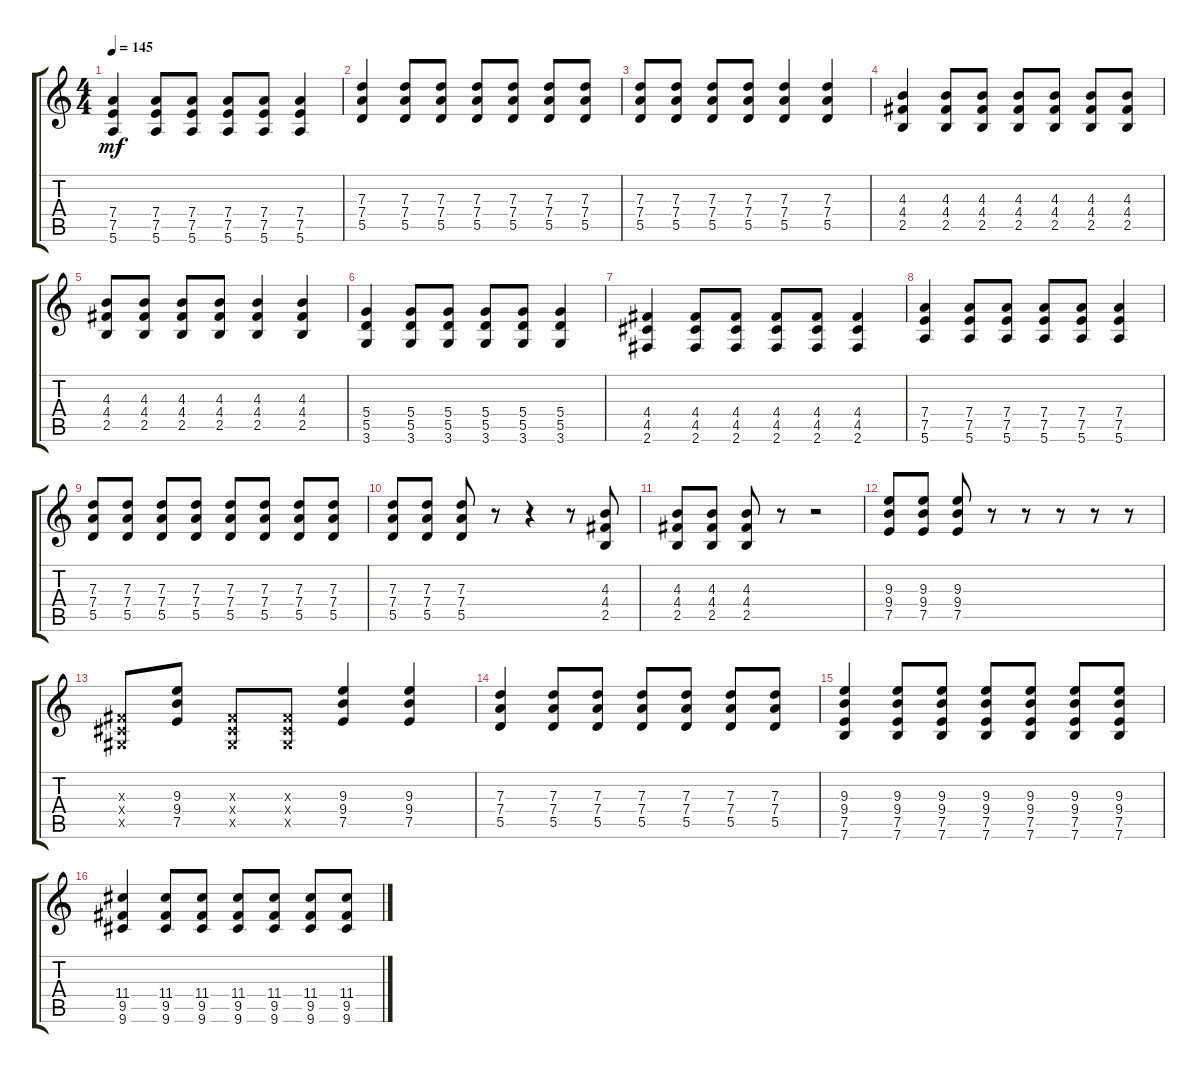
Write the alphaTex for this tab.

\track "" {instrument distortionguitar}
\staff {score tabs}
\tuning (E4 B3 G3 D3 A2 E2) {hide}
\ts (4 4)
\tempo 145
\clef g2
\ks c
(7.4 7.5 5.6).4{dy mf} (7.4 7.5 5.6).8 (7.4 7.5 5.6).8 (7.4 7.5 5.6).8 (7.4 7.5 5.6).8 (7.4 7.5 5.6).4 |
(7.3 7.4 5.5).4 (7.3 7.4 5.5).8 (7.3 7.4 5.5).8 (7.3 7.4 5.5).8 (7.3 7.4 5.5).8 (7.3 7.4 5.5).8 (7.3 7.4 5.5).8 |
(7.3 7.4 5.5).8 (7.3 7.4 5.5).8 (7.3 7.4 5.5).8 (7.3 7.4 5.5).8 (7.3 7.4 5.5).4 (7.3 7.4 5.5).4 |
(4.3 4.4 2.5).4 (4.3 4.4 2.5).8 (4.3 4.4 2.5).8 (4.3 4.4 2.5).8 (4.3 4.4 2.5).8 (4.3 4.4 2.5).8 (4.3 4.4 2.5).8 |
(4.3 4.4 2.5).8 (4.3 4.4 2.5).8 (4.3 4.4 2.5).8 (4.3 4.4 2.5).8 (4.3 4.4 2.5).4 (4.3 4.4 2.5).4 |
(5.4 5.5 3.6).4 (5.4 5.5 3.6).8 (5.4 5.5 3.6).8 (5.4 5.5 3.6).8 (5.4 5.5 3.6).8 (5.4 5.5 3.6).4 |
(4.4 4.5 2.6).4 (4.4 4.5 2.6).8 (4.4 4.5 2.6).8 (4.4 4.5 2.6).8 (4.4 4.5 2.6).8 (4.4 4.5 2.6).4 |
(7.4 7.5 5.6).4 (7.4 7.5 5.6).8 (7.4 7.5 5.6).8 (7.4 7.5 5.6).8 (7.4 7.5 5.6).8 (7.4 7.5 5.6).4 |
(7.3 7.4 5.5).8 (7.3 7.4 5.5).8 (7.3 7.4 5.5).8 (7.3 7.4 5.5).8 (7.3 7.4 5.5).8 (7.3 7.4 5.5).8 (7.3 7.4 5.5).8 (7.3 7.4 5.5).8 |
(7.3 7.4 5.5).8 (7.3 7.4 5.5).8 (7.3 7.4 5.5).8 r.8 r.4 r.8 (4.3 4.4 2.5).8 |
(4.3 4.4 2.5).8 (4.3 4.4 2.5).8 (4.3 4.4 2.5).8 r.8 r.2 |
(9.3 9.4 7.5).8 (9.3 9.4 7.5).8 (9.3 9.4 7.5).8 r.8 r.8 r.8 r.8 r.8 |
(-1.3{x} -1.4{x} -1.5{x}).8 (9.3 9.4 7.5).8 (-1.3{x} -1.4{x} -1.5{x}).8 (-1.3{x} -1.4{x} -1.5{x}).8 (9.3 9.4 7.5).4 (9.3 9.4 7.5).4 |
(7.3 7.4 5.5).4 (7.3 7.4 5.5).8 (7.3 7.4 5.5).8 (7.3 7.4 5.5).8 (7.3 7.4 5.5).8 (7.3 7.4 5.5).8 (7.3 7.4 5.5).8 |
(9.3 9.4 7.5 7.6).4 (9.3 9.4 7.5 7.6).8 (9.3 9.4 7.5 7.6).8 (9.3 9.4 7.5 7.6).8 (9.3 9.4 7.5 7.6).8 (9.3 9.4 7.5 7.6).8 (9.3 9.4 7.5 7.6).8 |
(11.4 9.5 9.6).4 (11.4 9.5 9.6).8 (11.4 9.5 9.6).8 (11.4 9.5 9.6).8 (11.4 9.5 9.6).8 (11.4 9.5 9.6).8 (11.4 9.5 9.6).8
